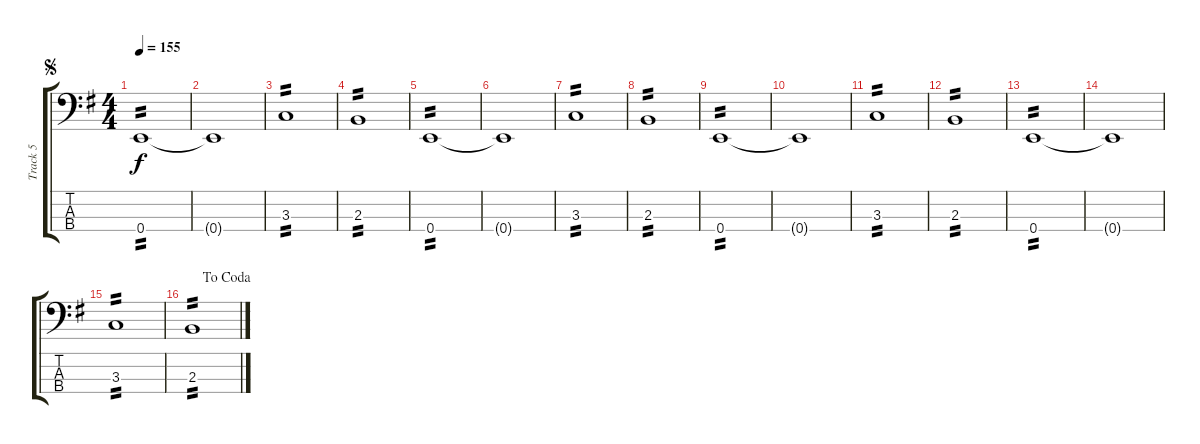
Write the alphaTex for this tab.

\track ("Track 5" "Track 5") {instrument electricbassfinger}
\staff {score tabs}
\tuning (G2 D2 A1 E1) {hide}
\ts (4 4)
\jump segno
\tempo 155
\clef f4
\ks eminor
0.4.1{tp 2 dy f} |
0.4{t}.1 |
3.3.1{tp 2} |
2.3.1{tp 2} |
0.4.1{tp 2} |
0.4{t}.1 |
3.3.1{tp 2} |
2.3.1{tp 2} |
0.4.1{tp 2} |
0.4{t}.1 |
3.3.1{tp 2} |
2.3.1{tp 2} |
0.4.1{tp 2} |
0.4{t}.1 |
3.3.1{tp 2} |
\jump dacoda
2.3.1{tp 2}
